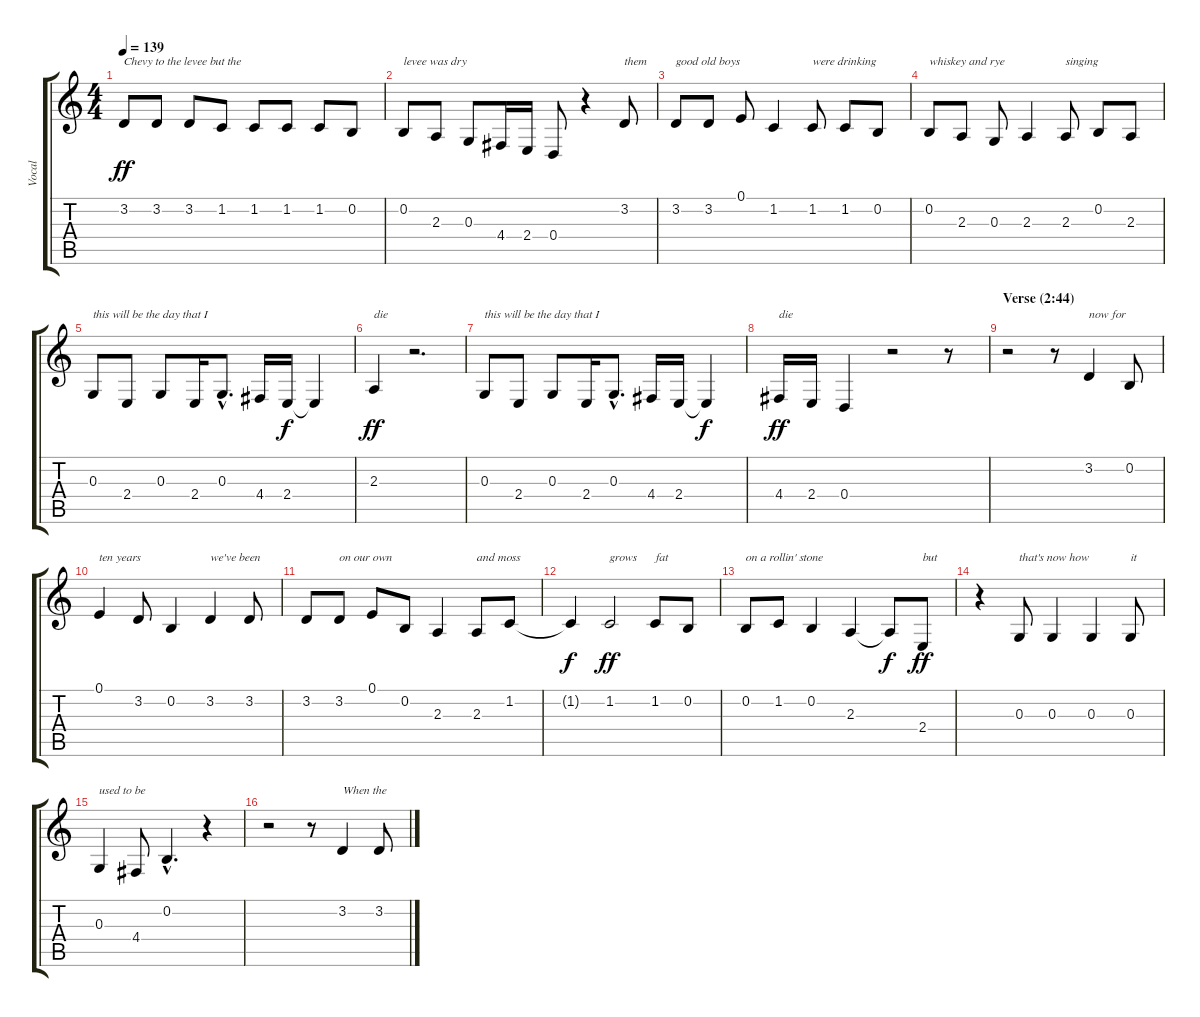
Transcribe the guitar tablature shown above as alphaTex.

\track ("Vocal" "Vocal") {instrument clarinet}
\staff {score tabs}
\tuning (E4 B3 G3 D3 A2 E2) {hide}
\ts (4 4)
\tempo 139
\clef g2
\ks c
3.2.8{txt "Chevy to the levee but the " dy ff} 3.2.8 3.2.8 1.2.8 1.2.8 1.2.8 1.2.8 0.2.8 |
0.2.8{txt "levee was dry"} 2.3.8 0.3.8 4.4.16 2.4.16 0.4.8 r.4 3.2.8{txt "them"} |
3.2.8{txt "good old boys"} 3.2.8 0.1.8 1.2.4 1.2.8{txt "were drinking"} 1.2.8 0.2.8 |
0.2.8{txt "whiskey and rye"} 2.3.8 0.3.8 2.3.4 2.3.8{txt "singing"} 0.2.8 2.3.8 |
0.3.8{txt "this will be the day that I"} 2.4.8 0.3.8 2.4.16 0.3{hac}.8{d} 4.4.16 2.4.16{dy f} 2.4{t}.4 |
2.3.4{txt "die" dy ff} r.2{d} |
0.3.8{txt "this will be the day that I"} 2.4.8 0.3.8 2.4.16 0.3{hac}.8{d} 4.4.16 2.4.16 2.4{t}.4{dy f} |
4.4.16{txt "die" dy ff} 2.4.16 0.4.4 r.2 r.8 |
\section ("" "Verse (2:44)")
r.2 r.8 3.2.4{txt "now for"} 0.2.8 |
0.1.4{txt "ten years"} 3.2.8 0.2.4 3.2.4{txt "we've been"} 3.2.8 |
3.2.8 3.2.8{txt "on our own"} 0.1.8 0.2.8 2.3.4 2.3.8{txt "and moss"} 1.2.8 |
1.2{t}.4{dy f} 1.2.2{txt "grows" dy ff} 1.2.8{txt "fat"} 0.2.8 |
0.2.8{txt "on a rollin' stone"} 1.2.8 0.2.4 2.3.4 2.3{t}.8{dy f} 2.4.8{txt "but" dy ff} |
r.4 0.3.8{txt "that's now how"} 0.3.4 0.3.4 0.3.8{txt "it"} |
0.3.4{txt "used to be"} 4.4.8 0.2{hac}.4{d} r.4 |
r.2 r.8 3.2.4{txt "When the"} 3.2.8
